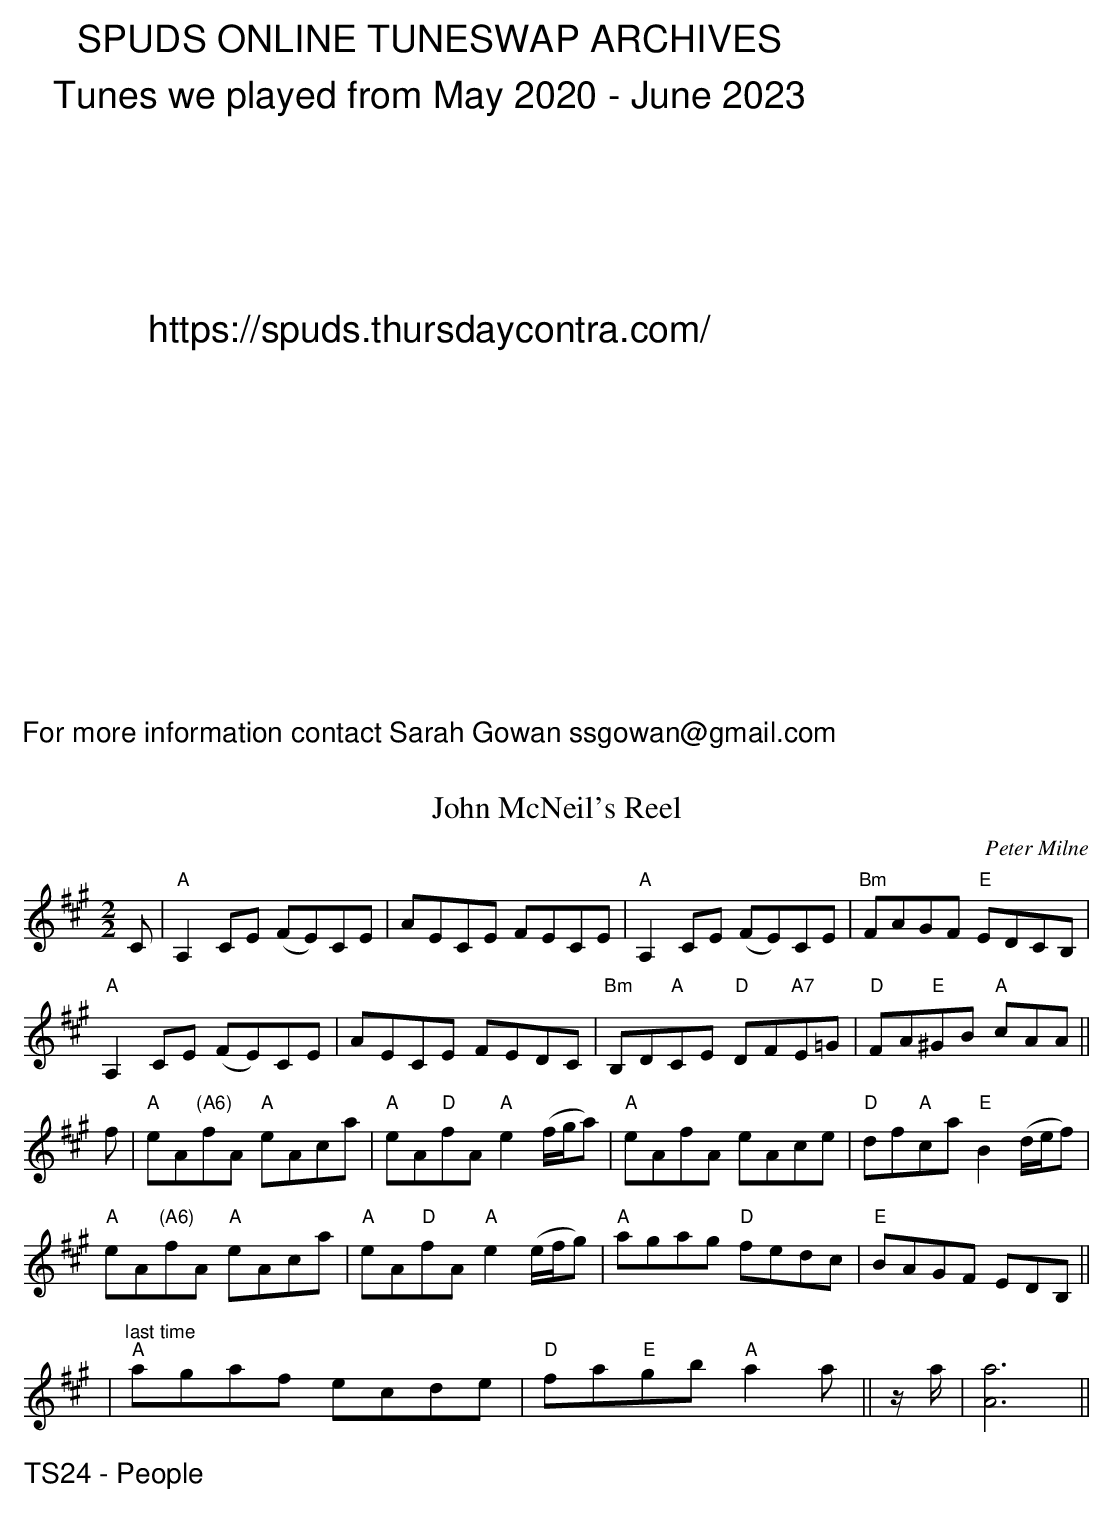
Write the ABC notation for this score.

X:1
T:John McNeil's Reel
C:Peter Milne
M:2/2
L:1/8
K:Amaj
C|"A"A,2 CE (FE)CE|AECE FECE|"A"A,2 CE (FE)CE|"Bm"FAGF "E"EDCB,|
"A"A,2 CE (FE)CE|AECE FEDC|"Bm"B,D"A"CE "D"DF"A7"E=G|"D"FA"E"^GB "A"cAA||
f|"A"eA"(A6)"fA "A"eAca|"A"eA"D"fA "A"e2 (f/2g/2a)|"A"eAfA eAce|"D"df"A"ca "E"B2 (d/2e/2f)|
"A"eA"(A6)"fA "A"eAca|"A"eA"D"fA "A"e2 (e/2f/2g)|"A"agag "D"fedc|"E"BAGF EDB,||
|"last time""A"agaf ecde|"D"fa"E"gb "A"a2 a||z/2a/2|[A6a6]||
